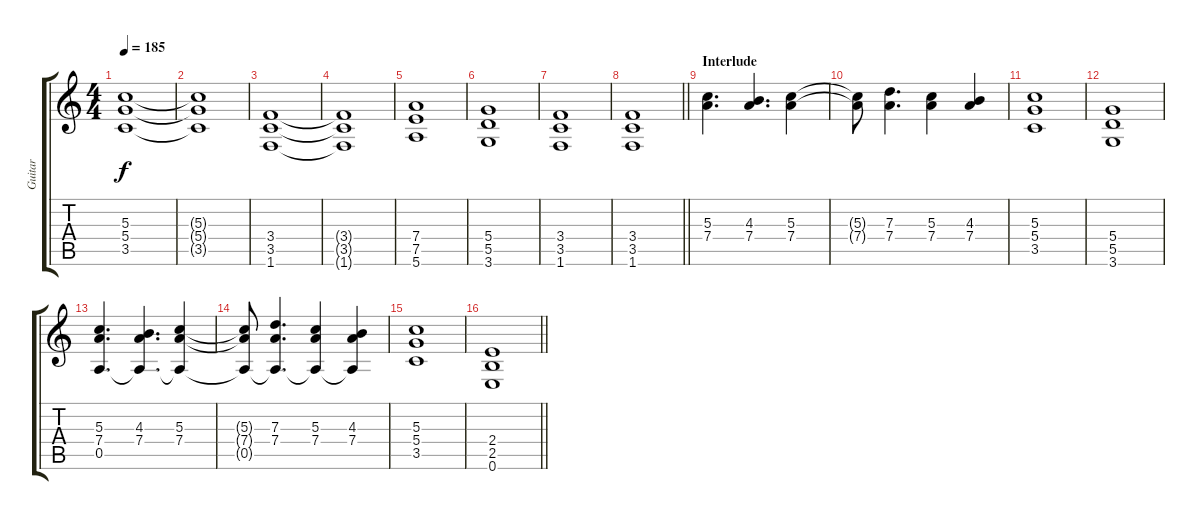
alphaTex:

\track ("Guitar" "Guitar") {instrument distortionguitar}
\staff {score tabs}
\tuning (E4 B3 G3 D3 A2 E2) {hide}
\ts (4 4)
\tempo 185
\clef g2
\ks c
(5.3 5.4 3.5).1{dy f} |
(5.3{t} 5.4{t} 3.5{t}).1 |
(3.4 3.5 1.6).1 |
(3.4{t} 3.5{t} 1.6{t}).1 |
(7.4 7.5 5.6).1 |
(5.4 5.5 3.6).1 |
(3.4 3.5 1.6).1 |
\barLineRight lightlight
(3.4 3.5 1.6).1 |
\section ("" "Interlude")
(5.3 7.4).4{d} (4.3 7.4).4{d} (5.3 7.4).4 |
(5.3{t} 7.4{t}).8 (7.3 7.4).4{d} (5.3 7.4).4 (4.3 7.4).4 |
(5.3 5.4 3.5).1 |
(5.4 5.5 3.6).1 |
(5.3 7.4 0.5).4{d} (4.3 7.4 0.5{t}).4{d} (5.3 7.4 0.5{t}).4 |
(5.3{t} 7.4{t} 0.5{t}).8 (7.3 7.4 0.5{t}).4{d} (5.3 7.4 0.5{t}).4 (4.3 7.4 0.5{t}).4 |
(5.3 5.4 3.5).1 |
\barLineRight lightlight
(2.4 2.5 0.6).1
